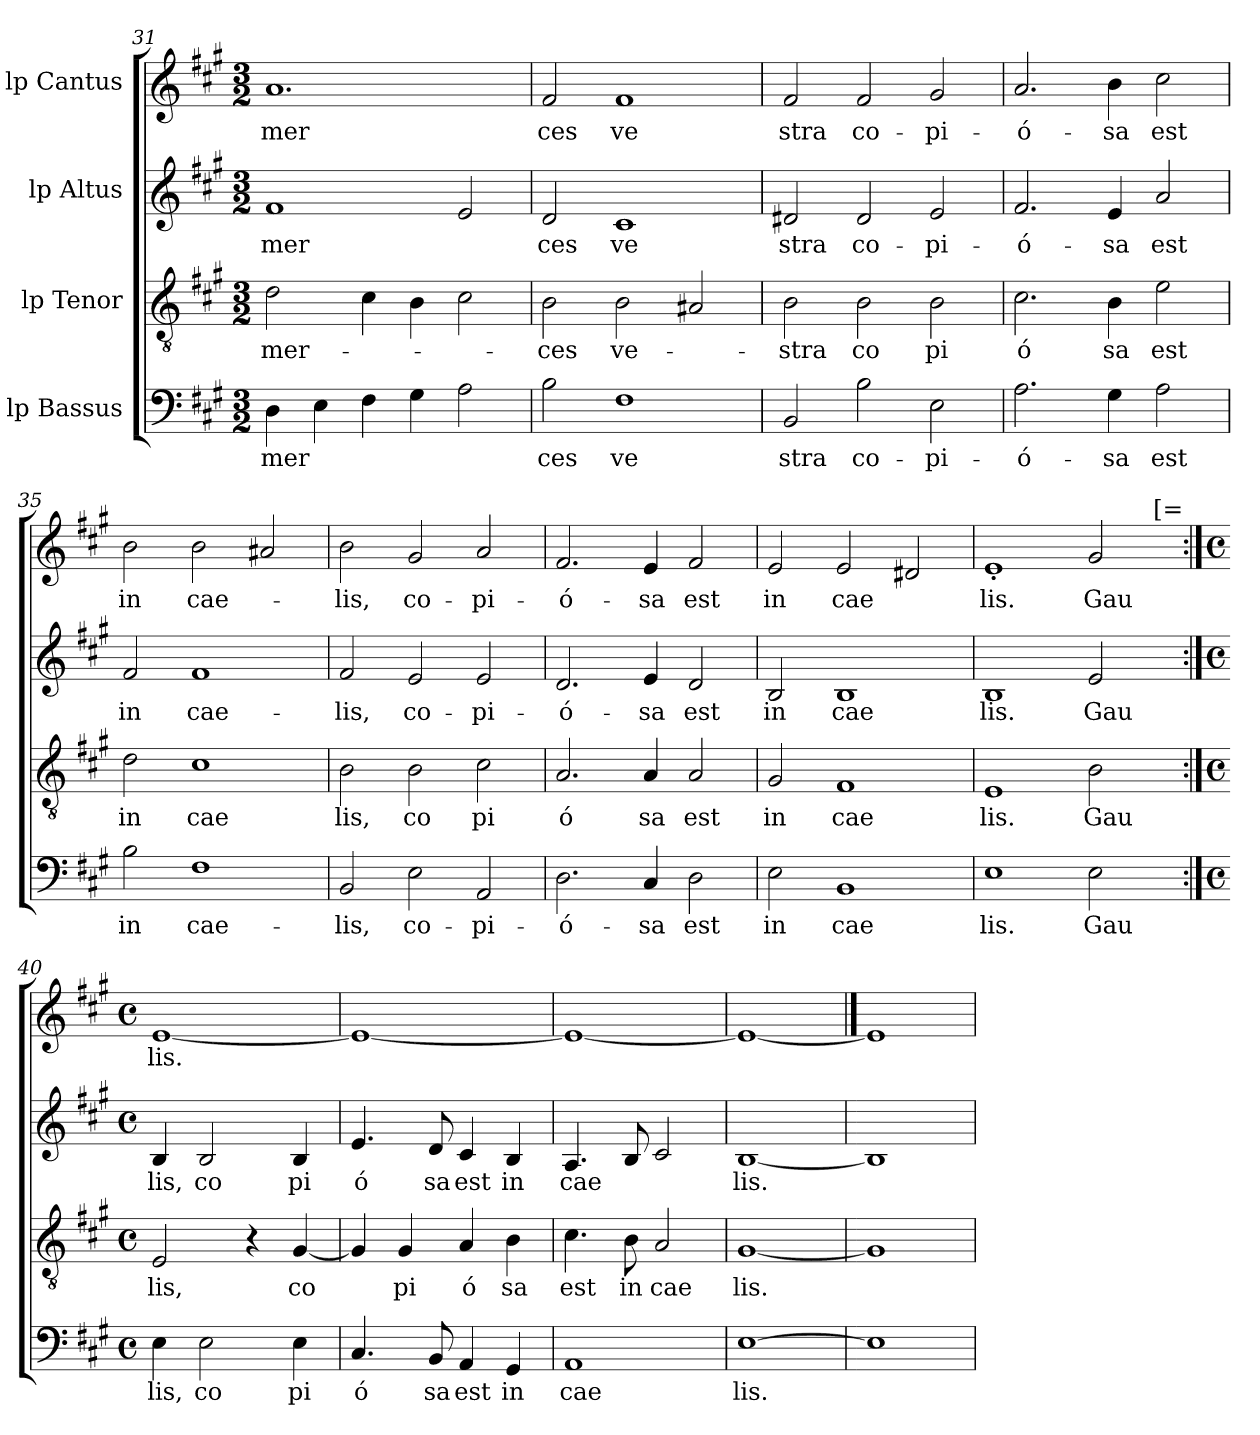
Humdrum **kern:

**kern	**text	**kern	**text	**kern	**text	**kern	**text
*part4	*part4	*part3	*part3	*part2	*part2	*part1	*part1
*staff4	*staff4	*staff3	*staff3	*staff2	*staff2	*staff1	*staff1
*I"lp Bassus	*	*I"lp Tenor	*	*I"lp Altus	*	*I"lp Cantus	*
*clefF4	*	*clefGv2	*	*clefG2	*	*clefG2	*
*k[f#c#g#]	*	*k[f#c#g#]	*	*k[f#c#g#]	*	*k[f#c#g#]	*
*A:	*	*A:	*	*A:	*	*A:	*
*M3/2	*	*M3/2	*	*M3/2	*	*M3/2	*
=31	=31	=31	=31	=31	=31	=31	=31
!	!LO:LY:b	!	!LO:LY:b	!	!LO:LY:b	!	!LO:LY:b:cj
4D\	mer	2d\	mer-	1f#	mer	1.a	mer
4E\	.	.	.	.	.	.	.
4F#\	.	4c#\	.	.	.	.	.
4G#\	.	4B\	.	.	.	.	.
2A\	.	2c#\	.	2e/	.	.	.
=32	=32	=32	=32	=32	=32	=32	=32
!	!LO:LY:b:cj	!	!LO:LY:b:cj	!	!LO:LY:b:cj	!	!LO:LY:b:cj
2B\	ces	2B\	-ces	2d/	ces	2f#/	ces
!	!LO:LY:b:cj	!	!LO:LY:b:cj	!	!LO:LY:b:cj	!	!LO:LY:b:cj
1F#	ve	2B\	ve-	1c#	ve	1f#	ve
.	.	2A#X/	.	.	.	.	.
!!LO:LB:g=z
=33	=33	=33	=33	=33	=33	=33	=33
!	!LO:LY:b:cj	!	!LO:LY:b:cj	!	!LO:LY:b:cj	!	!LO:LY:b:cj
2BB/	stra	2B\	-stra	2d#X/	stra	2f#/	stra
!	!LO:LY:b:cj	!	!LO:LY:b:cj	!	!LO:LY:b:cj	!	!LO:LY:b:cj
2B\	co-	2B\	co	2d#/	co-	2f#/	co-
!	!LO:LY:b:cj	!	!LO:LY:b:cj	!	!LO:LY:b:cj	!	!LO:LY:b:cj
2E\	-pi-	2B\	pi	2e/	-pi-	2g#/	-pi-
=34	=34	=34	=34	=34	=34	=34	=34
!	!LO:LY:b:cj	!	!LO:LY:b:cj	!	!LO:LY:b:cj	!	!LO:LY:b:cj
2.A\	-ó-	2.c#\	ó	2.f#/	-ó-	2.a/	-ó-
!	!LO:LY:b:cj	!	!LO:LY:b:cj	!	!LO:LY:b:cj	!	!LO:LY:b:cj
4G#\	-sa	4B\	sa	4e/	-sa	4b\	-sa
!	!LO:LY:b:cj	!	!LO:LY:b:cj	!	!LO:LY:b:cj	!	!LO:LY:b:cj
2A\	est	2e\	est	2a/	est	2cc#\	est
=35	=35	=35	=35	=35	=35	=35	=35
!	!LO:LY:b:cj	!	!LO:LY:b:cj	!	!LO:LY:b:cj	!	!LO:LY:b:cj
2B\	in	2d\	in	2f#/	in	2b\	in
!	!LO:LY:b:cj	!	!LO:LY:b:cj	!	!LO:LY:b:cj	!	!LO:LY:b
1F#	cae-	1c#	cae	1f#	cae-	2b\	cae-
.	.	.	.	.	.	2a#X/	.
=36	=36	=36	=36	=36	=36	=36	=36
!	!LO:LY:b:cj	!	!LO:LY:b:cj	!	!LO:LY:b:cj	!	!LO:LY:b:cj
2BB/	-lis,	2B\	lis,	2f#/	-lis,	2b\	-lis,
!	!LO:LY:b:cj	!	!LO:LY:b:cj	!	!LO:LY:b:cj	!	!LO:LY:b:cj
2E\	co-	2B\	co	2e/	co-	2g#/	co-
!	!LO:LY:b:cj	!	!LO:LY:b:cj	!	!LO:LY:b:cj	!	!LO:LY:b:cj
2AA/	-pi-	2c#\	pi	2e/	-pi-	2a/	-pi-
=37	=37	=37	=37	=37	=37	=37	=37
!	!LO:LY:b:cj	!	!LO:LY:b:cj	!	!LO:LY:b:cj	!	!LO:LY:b:cj
2.D\	-ó-	2.A/	ó	2.d/	-ó-	2.f#/	-ó-
!	!LO:LY:b:cj	!	!LO:LY:b:cj	!	!LO:LY:b:cj	!	!LO:LY:b:cj
4C#/	-sa	4A/	sa	4e/	-sa	4e/	-sa
!	!LO:LY:b:cj	!	!LO:LY:b:cj	!	!LO:LY:b:cj	!	!LO:LY:b:cj
2D\	est	2A/	est	2d/	est	2f#/	est
!!LO:LB:g=z
=38	=38	=38	=38	=38	=38	=38	=38
!	!LO:LY:b:cj	!	!LO:LY:b:cj	!	!LO:LY:b:cj	!	!LO:LY:b:cj
2E\	in	2G#/	in	2B/	in	2e/	in
!	!LO:LY:b:cj	!	!LO:LY:b:cj	!	!LO:LY:b:cj	!	!LO:LY:b
1BB	cae	1F#	cae	1B	cae	2e/	cae
.	.	.	.	.	.	2d#X/	.
=39	=39	=39	=39	=39	=39	=39	=39
!	!LO:LY:b:cj	!	!LO:LY:b:cj	!	!LO:LY:b:cj	!	!LO:LY:b:cj
*	*	*	*	*	*	*^	*
1E	lis.	1E	lis.	1B	lis.	1e'>	1ryy	lis.
!	!LO:LY:b:cj	!	!LO:LY:b:cj	!	!LO:LY:b:cj	!	!	!LO:LY:b:cj
2E\	Gau	2B\	Gau	2e/	Gau	2g#/	4ryy	Gau
.	.	.	.	.	.	.	16ryy	.
!	!	!	!	!	!	!	!LO:TX:a:t=[=	!
.	.	.	.	.	.	.	8.ryy	.
*	*	*	*	*	*	*v	*v	*
=40:|!	=40:|!	=40:|!	=40:|!	=40:|!	=40:|!	=40:|!	=40:|!
*M4/4	*	*M4/4	*	*M4/4	*	*M4/4	*
*met(c)	*	*met(c)	*	*met(c)	*	*met(c)	*
*	*	*	*	*	*	*^	*
!	!	!	!	!	!	!LO:TX:a:t=]	!	!
!	!LO:LY:b:cj	!	!LO:LY:b:cj	!	!LO:LY:b:cj	!	!	!LO:LY:b:cj
*	*	*	*	*	*	*v	*v	*
4E\	lis,	2E/	lis,	4B/	lis,	[<1e	lis.
!	!LO:LY:b:cj	!	!	!	!LO:LY:b:cj	!	!
2E\	co	.	.	2B/	co	.	.
.	.	4r	.	.	.	.	.
!	!LO:LY:b:cj	!	!LO:LY:b:cj	!	!LO:LY:b:cj	!	!
4E\	pi	[<4G#/	co	4B/	pi	.	.
=41	=41	=41	=41	=41	=41	=41	=41
!	!LO:LY:b:cj	!	!	!	!LO:LY:b:cj	!	!
4.C#/	ó	4G#/]	.	4.e/	ó	1e_<	.
!	!	!	!LO:LY:b:cj	!	!	!	!
.	.	4G#/	pi	.	.	.	.
!	!LO:LY:b:cj	!	!	!	!LO:LY:b:cj	!	!
8BB/	sa	.	.	8d/	sa	.	.
!	!LO:LY:b:cj	!	!LO:LY:b:cj	!	!LO:LY:b:cj	!	!
4AA/	est	4A/	ó	4c#/	est	.	.
!	!LO:LY:b:cj	!	!LO:LY:b:cj	!	!LO:LY:b:cj	!	!
4GG#/	in	4B\	sa	4B/	in	.	.
=42	=42	=42	=42	=42	=42	=42	=42
!	!LO:LY:b:cj	!	!LO:LY:b:cj	!	!LO:LY:b	!	!
1AA	cae	4.c#\	est	4.A/	cae	1e_<	.
!	!	!	!LO:LY:b:cj	!	!	!	!
.	.	8B\	in	8B/	.	.	.
!	!	!	!LO:LY:b:cj	!	!	!	!
.	.	2A/	cae	2c#/	.	.	.
=43	=43	=43	=43	=43	=43	=43	=43
!	!LO:LY:b:cj	!	!LO:LY:b:cj	!	!LO:LY:b:cj	!	!
[1E	lis.	[1G#	lis.	[1B	lis.	1e_	.
=44	==44	=44	==44	=44	==44	==44	==44
1E]	.	1G#]	.	1B]	.	1e]	.
=	=	=	=	=	=	=	=
*-	*-	*-	*-	*-	*-	*-	*-
